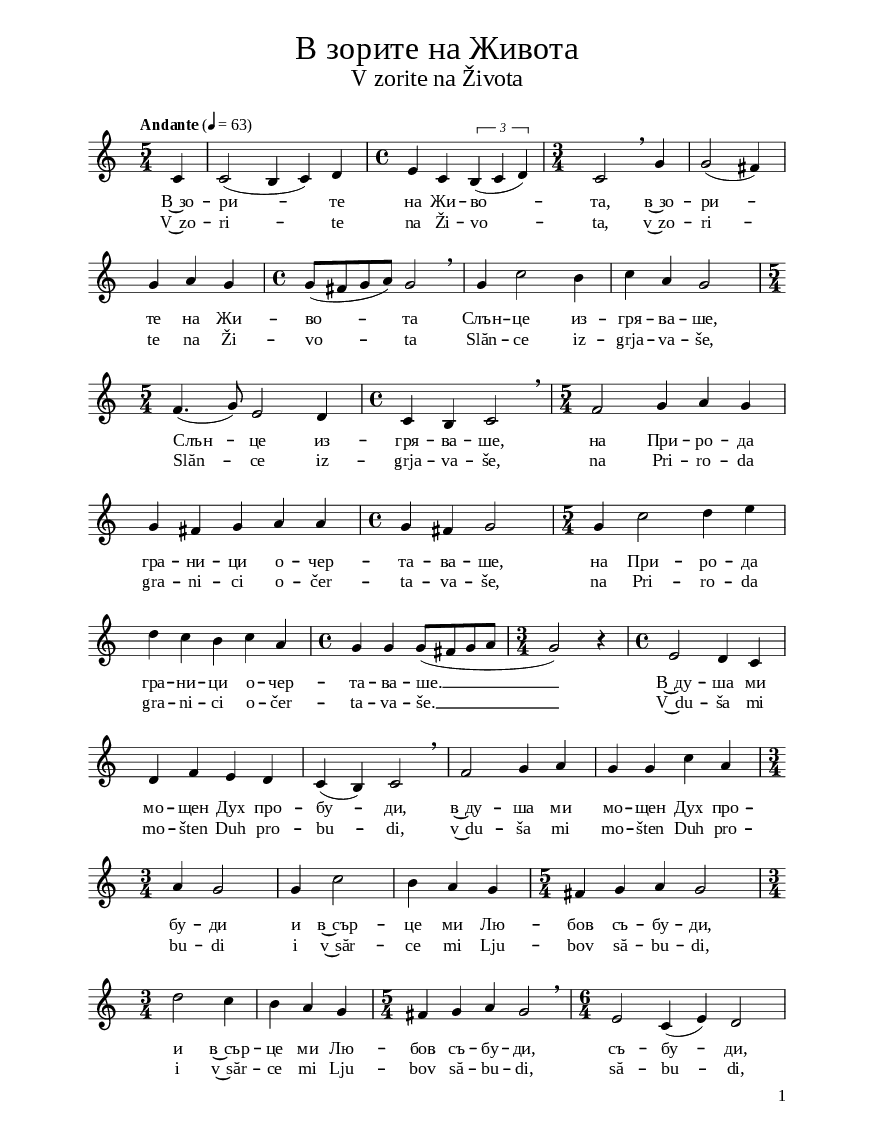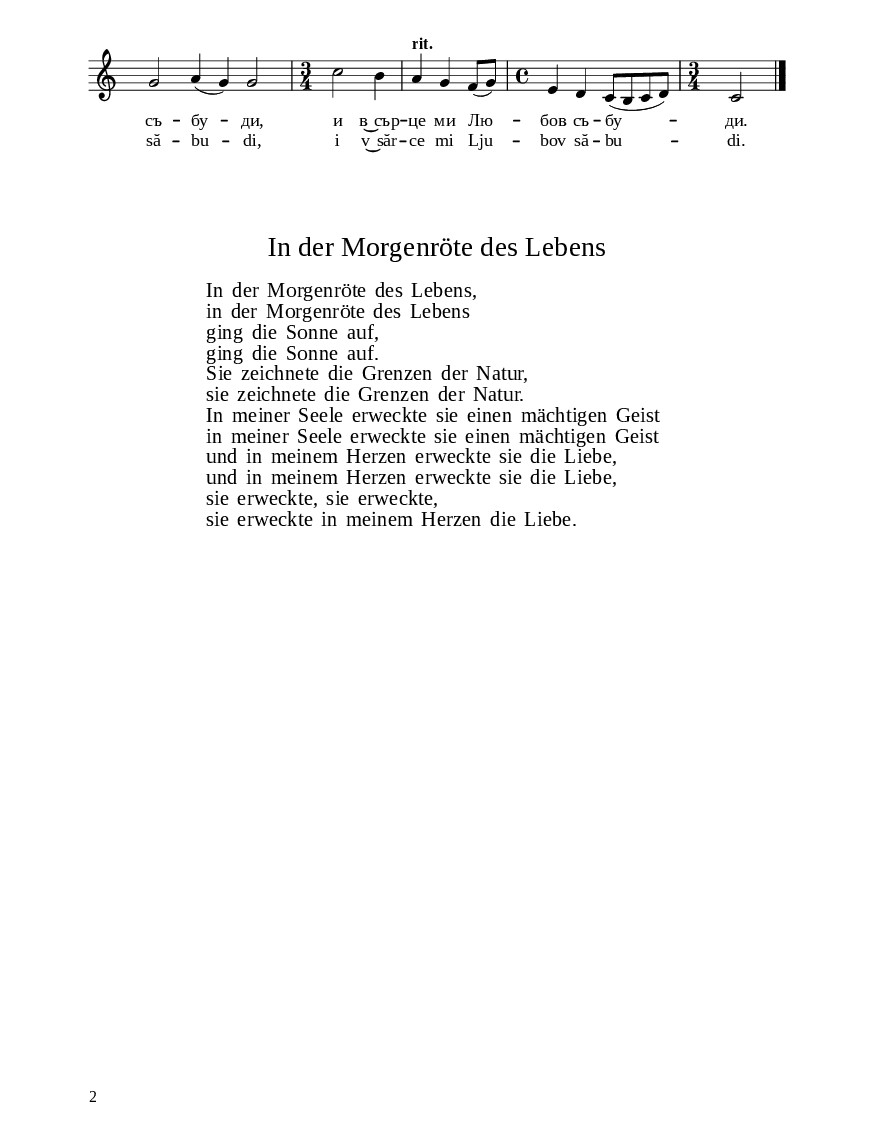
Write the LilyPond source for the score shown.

\version "2.24.1"

% include paper part and global functions
\include "include/globals.ily"

\bookpart {
  \label #'ref081
  \tocItem \markup "В зорите на Живота – V zorite na Života "
  \include "include/bookpart-paper.ily"
  \score {
    \include "include/score-layout.ily"

    \new Voice \absolute {
      \clef treble
      \key c \major
      \time 5/4
      \tempoFunc "Andante" 4 "63"

      \partial 4

      c '4 | c'2 ( b4 c' ) d' |\time 4/4  e'4 c' \times 2/3 { b4 ( c'4 d' ) }

      \time 3/4  c'2 \breathe g'4 |g'2 ( fis'4 ) | \break

      g'4 a' g' | \time 4/4  g'8 ( fis' g' a' ) g'2 \breathe g'4 c''2 b'4 | c''4 a' g'2 | \break

      \time 5/4  f'4. ( g'8 ) e'2 d'4 |\time 4/4  c'4 b c'2 \breathe | \time 5/4  f'2 g'4 a' g' | \break

      g'4 fis' g' a' a' | \time 4/4  g'4 fis' g'2 | \time 5/4  g'4 c''2 d''4 e'' | \break

      d''4 c'' b' c'' a' | \time 4/4  g'4 g' g'8 ( fis' g' a' | \time 3/4  g'2 ) r4 | \time 4/4  e'2 d'4 c' | \break

      d'4 f' e' d' | c'4 ( b ) c'2 \breathe | f'2 g'4 a' | g'4 g' c'' a' | \break

      \time 3/4  a'4 g'2 | g'4 c''2 | b'4 a' g'4 \time 5/4 fis' g' a' g'2 | \time 3/4 

      d''2 c''4 | b' a' g'4 | \time 5/4 fis' g' a' g'2 \breathe | \time 6/4 e'2 c'4 ( e' ) d'2 | \break

      g'2 a'4 ( g' ) g'2 | \time 3/4  c''2 b'4 \tempo "rit." | a' g' f'8 ( g' ) | \time 4/4 e'4 d' c'8 ( b c' d' ) | \time 3/4  c'2 \bar "|."
    }

    \addlyrics {
      В~зо -- ри --
      те на Жи -- во -- та, в~зо -- ри -- те на Жи --
      во -- та Слън -- це из -- гря -- ва -- ше, Слън --
      це из -- гря -- ва -- ше, на При -- ро -- да гра
      -- ни -- ци о -- чер -- та -- ва -- ше, на При --
      ро -- да гра -- ни -- ци о -- чер -- та -- ва --
      ше. __ В~ду -- ша ми мо -- щен Дух про -- бу --
      ди,  в~ду -- ша ми мо -- щен Дух про -- бу --
      ди и в~сър -- це ми Лю -- бов съ -- бу -- ди,
      и в~сър -- це ми Лю -- бов съ -- бу -- ди, съ --
      бу -- ди, съ -- бу -- ди, и в~сър -- це ми Лю --
      бов съ -- бу -- ди.}
      \addlyrics {
        V~zo -- ri --
        te na Ži -- vo -- ta, v~zo -- ri -- te na Ži --
        vo -- ta Slăn -- ce iz -- grja -- va -- še, Slăn --
        ce iz -- grja -- va -- še, na Pri -- ro -- da gra
        -- ni -- ci o -- čer -- ta -- va -- še, na Pri --
        ro -- da gra -- ni -- ci o -- čer -- ta -- va --
        še. __ V~du -- ša mi mo -- šten Duh pro -- bu --
        di,  v~du -- ša mi mo -- šten Duh pro -- bu --
        di i v~săr -- ce mi Lju -- bov să -- bu -- di,
        i v~săr -- ce mi Lju -- bov să -- bu -- di, să --
        bu -- di, să -- bu -- di, i v~săr -- ce mi Lju --
        bov să -- bu -- di.}

        \header {
          title = \titleFunc "В зорите на Живота" "V zorite na Života"
        }

        \midi{}

      } % score

      \markup \empty-two


      % include foreign translation(s) of the song
      \version "2.20.0"

\markup \fill-line { \fontsize #deTitleFontSize "In der Morgenröte des Lebens" }
\markup \null
\markup \null
\markup \fontsize #deCoupletFontSize {
  \hspace #10
  \override #`(baseline-skip . ,deCoupletBaselineSkip)

  \column {
    \line { " " In der Morgenröte des Lebens,}

    \line { " " in der Morgenröte des Lebens}

    \line { " " ging die Sonne auf, }

    \line { " " ging die Sonne auf. }

    \line { " " Sie zeichnete die Grenzen der Natur, }

    \line { " " sie zeichnete die Grenzen der Natur. }

    \line { " " In meiner Seele erweckte sie einen mächtigen Geist  }

    \line { " " in meiner Seele erweckte sie einen mächtigen Geist }

    \line { " " und in meinem Herzen erweckte sie die Liebe, }

    \line { " " und in meinem Herzen erweckte sie die Liebe, }

    \line { " " sie erweckte, sie erweckte,  }

    \line { " " sie erweckte in meinem Herzen die Liebe.  }


  }


}


    } % bookpart
